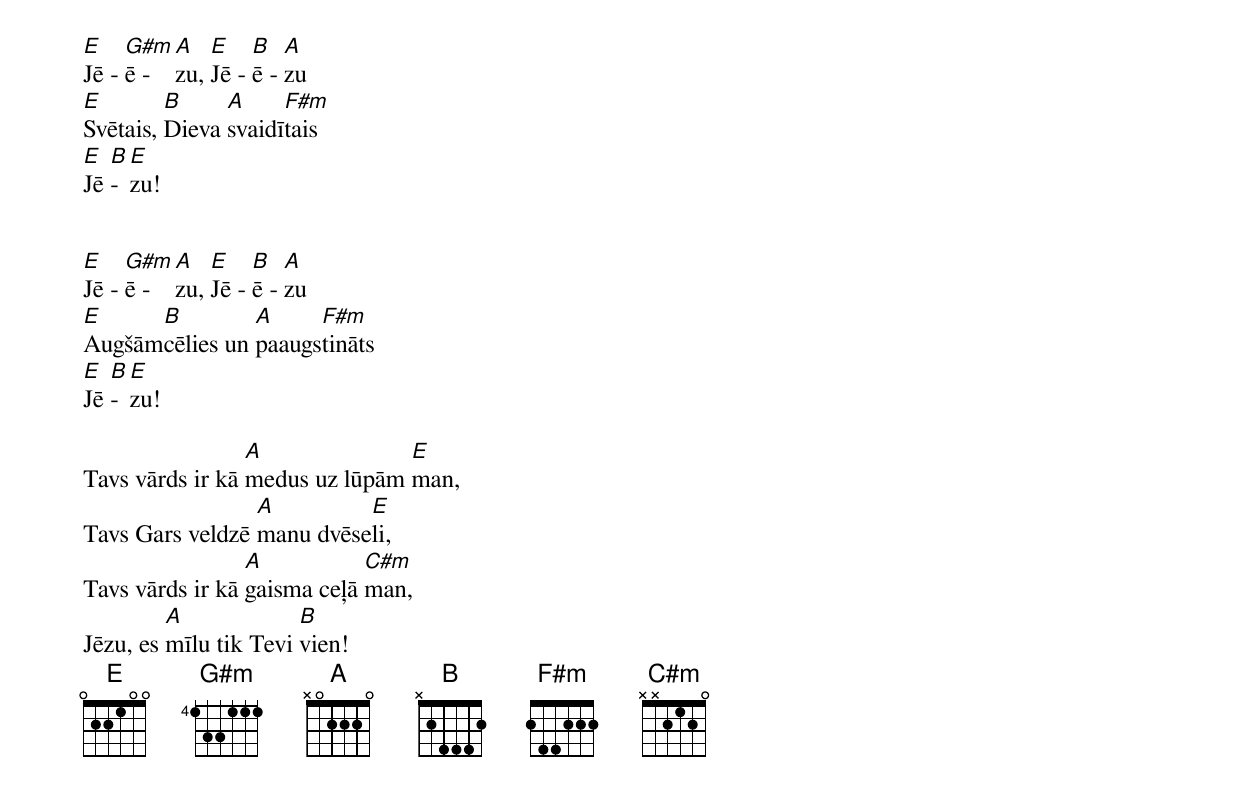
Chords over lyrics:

E    G#m A   E    B   A
Jē - ē - zu, Jē - ē - zu
E        B     A     F#m
Svētais, Dieva svaidītais
E  B E
Jē - zu!


E    G#m A   E    B   A
Jē - ē - zu, Jē - ē - zu
E     B         A     F#m
Augšāmcēlies un paaugstināts
E  B E
Jē - zu!

                 A              E
Tavs vārds ir kā medus uz lūpām man,
                 A         E
Tavs Gars veldzē manu dvēseli,
                 A           C#m
Tavs vārds ir kā gaisma ceļā man,
         A             B
Jēzu, es mīlu tik Tevi vien!
